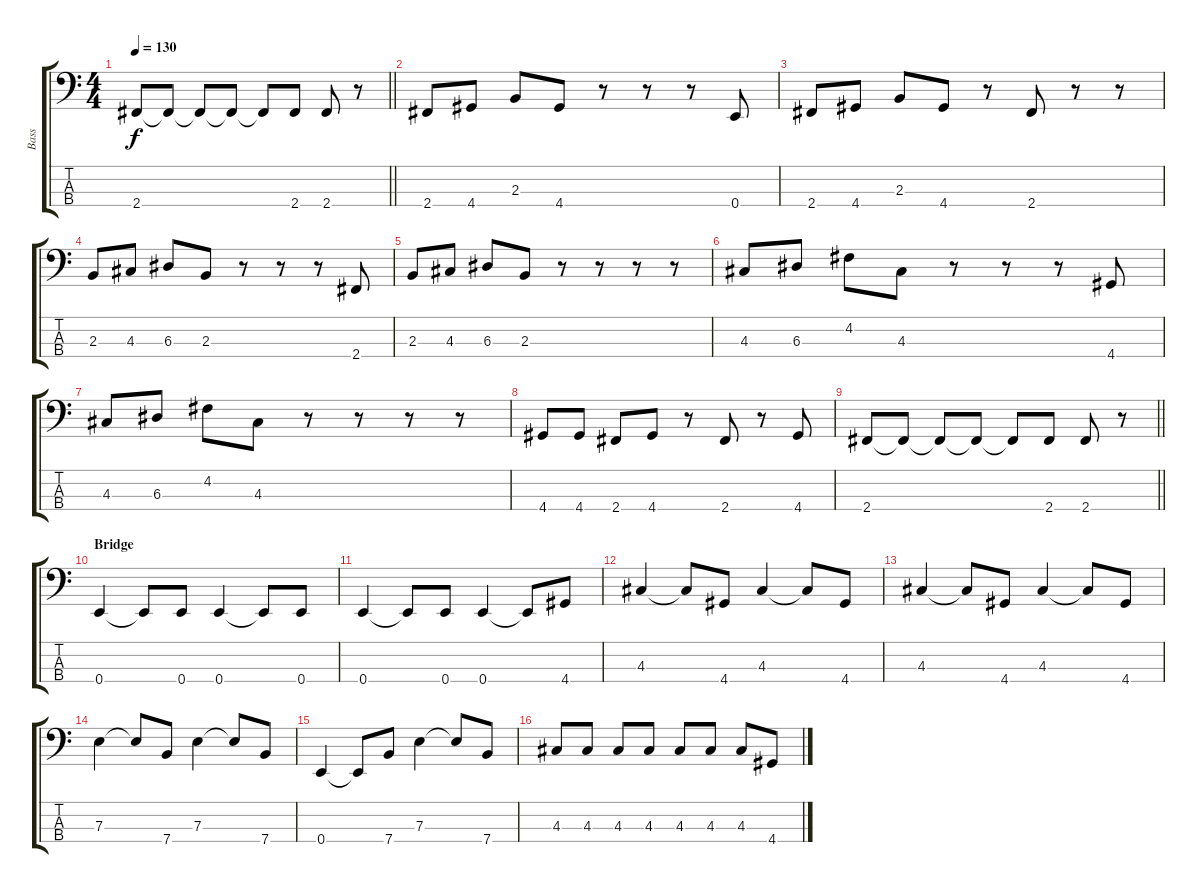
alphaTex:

\track ("Bass" "Bass") {instrument electricbassfinger}
\staff {score tabs}
\tuning (G2 D2 A1 E1) {hide}
\ts (4 4)
\tempo 130
\clef f4
\barLineRight lightlight
\ks c
2.4.8{dy f} 2.4{t}.8 2.4{t}.8 2.4{t}.8 2.4{t}.8 2.4.8 2.4.8 r.8 |
\section ("" "")
2.4.8 4.4.8 2.3.8 4.4.8 r.8 r.8 r.8 0.4.8 |
2.4.8 4.4.8 2.3.8 4.4.8 r.8 2.4.8 r.8 r.8 |
2.3.8 4.3.8 6.3.8 2.3.8 r.8 r.8 r.8 2.4.8 |
2.3.8 4.3.8 6.3.8 2.3.8 r.8 r.8 r.8 r.8 |
4.3.8 6.3.8 4.2.8 4.3.8 r.8 r.8 r.8 4.4.8 |
4.3.8 6.3.8 4.2.8 4.3.8 r.8 r.8 r.8 r.8 |
4.4.8 4.4.8 2.4.8 4.4.8 r.8 2.4.8 r.8 4.4.8 |
\barLineRight lightlight
2.4.8 2.4{t}.8 2.4{t}.8 2.4{t}.8 2.4{t}.8 2.4.8 2.4.8 r.8 |
\section ("" "Bridge")
0.4.4 0.4{t}.8 0.4.8 0.4.4 0.4{t}.8 0.4.8 |
0.4.4 0.4{t}.8 0.4.8 0.4.4 0.4{t}.8 4.4.8 |
4.3.4 4.3{t}.8 4.4.8 4.3.4 4.3{t}.8 4.4.8 |
4.3.4 4.3{t}.8 4.4.8 4.3.4 4.3{t}.8 4.4.8 |
7.3.4 7.3{t}.8 7.4.8 7.3.4 7.3{t}.8 7.4.8 |
0.4.4 0.4{t}.8 7.4.8 7.3.4 7.3{t}.8 7.4.8 |
4.3.8 4.3.8 4.3.8 4.3.8 4.3.8 4.3.8 4.3.8 4.4.8
